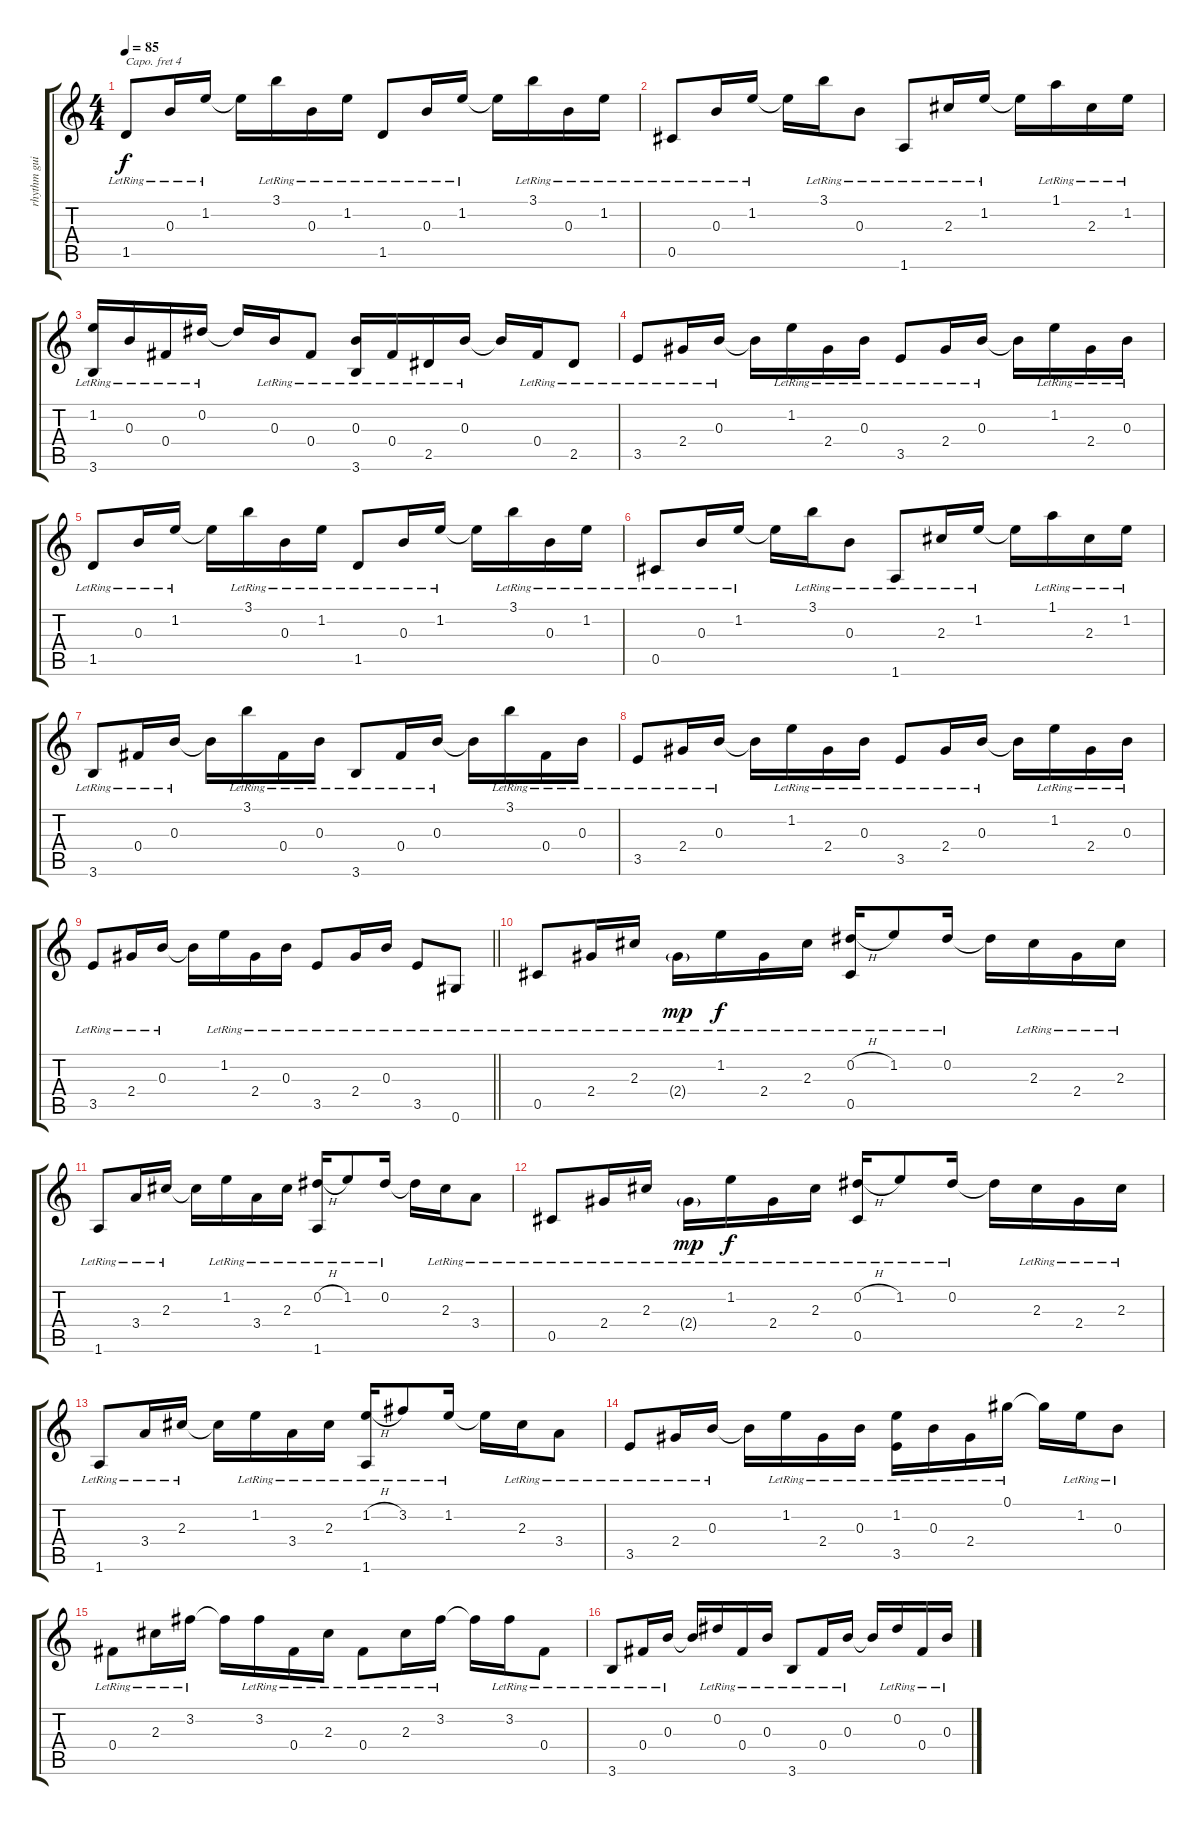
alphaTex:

\track ("rhythm guitar" "rhythm gui") {instrument acousticguitarsteel}
\staff {score tabs}
\capo 4
\tuning (E4 B3 G3 D3 A2 E2) {hide}
\ts (4 4)
\tempo 85
\clef g2
\ks c
1.5{lr}.8{dy f} 0.3{lr}.16 1.2{lr}.16 1.2{t}.16 3.1{lr}.16 0.3{lr}.16 1.2{lr}.16 1.5{lr}.8 0.3{lr}.16 1.2{lr}.16 1.2{t}.16 3.1{lr}.16 0.3{lr}.16 1.2{lr}.16 |
0.5{lr}.8 0.3{lr}.16 1.2{lr}.16 1.2{t}.16 3.1{lr}.16 0.3{lr}.8 1.6{lr}.8 2.3{lr}.16 1.2{lr}.16 1.2{t}.16 1.1{lr}.16 2.3{lr}.16 1.2{lr}.16 |
(1.2{lr} 3.6{lr}).16 0.3{lr}.16 0.4{lr}.16 0.2{lr}.16 0.2{t}.16 0.3{lr}.16 0.4{lr}.8 (0.3{lr} 3.6{lr}).16 0.4{lr}.16 2.5{lr}.16 0.3{lr}.16 0.3{t}.16 0.4{lr}.16 2.5{lr}.8 |
3.5{lr}.8 2.4{lr}.16 0.3{lr}.16 0.3{t}.16 1.2{lr}.16 2.4{lr}.16 0.3{lr}.16 3.5{lr}.8 2.4{lr}.16 0.3{lr}.16 0.3{t}.16 1.2{lr}.16 2.4{lr}.16 0.3{lr}.16 |
1.5{lr}.8 0.3{lr}.16 1.2{lr}.16 1.2{t}.16 3.1{lr}.16 0.3{lr}.16 1.2{lr}.16 1.5{lr}.8 0.3{lr}.16 1.2{lr}.16 1.2{t}.16 3.1{lr}.16 0.3{lr}.16 1.2{lr}.16 |
0.5{lr}.8 0.3{lr}.16 1.2{lr}.16 1.2{t}.16 3.1{lr}.16 0.3{lr}.8 1.6{lr}.8 2.3{lr}.16 1.2{lr}.16 1.2{t}.16 1.1{lr}.16 2.3{lr}.16 1.2{lr}.16 |
3.6{lr}.8 0.4{lr}.16 0.3{lr}.16 0.3{t}.16 3.1{lr}.16 0.4{lr}.16 0.3{lr}.16 3.6{lr}.8 0.4{lr}.16 0.3{lr}.16 0.3{t}.16 3.1{lr}.16 0.4{lr}.16 0.3{lr}.16 |
3.5{lr}.8 2.4{lr}.16 0.3{lr}.16 0.3{t}.16 1.2{lr}.16 2.4{lr}.16 0.3{lr}.16 3.5{lr}.8 2.4{lr}.16 0.3{lr}.16 0.3{t}.16 1.2{lr}.16 2.4{lr}.16 0.3{lr}.16 |
\barLineRight lightlight
3.5{lr}.8 2.4{lr}.16 0.3{lr}.16 0.3{t}.16 1.2{lr}.16 2.4{lr}.16 0.3{lr}.16 3.5{lr}.8 2.4{lr}.16 0.3{lr}.16 3.5{lr}.8 0.6{lr}.8 |
0.5{lr}.8 2.4{lr}.16 2.3{lr}.16 2.4{g lr}.16{dy mp} 1.2{lr}.16{dy f} 2.4{lr}.16 2.3{lr}.16 (0.2{h lr} 0.5{lr}).16 1.2{lr}.8 0.2{lr}.16 0.2{t}.16 2.3{lr}.16 2.4{lr}.16 2.3{lr}.16 |
1.6{lr}.8 3.4{lr}.16 2.3{lr}.16 2.3{t}.16 1.2{lr}.16 3.4{lr}.16 2.3{lr}.16 (0.2{h lr} 1.6{lr}).16 1.2{lr}.8 0.2{lr}.16 0.2{t}.16 2.3{lr}.16 3.4{lr}.8 |
0.5{lr}.8 2.4{lr}.16 2.3{lr}.16 2.4{g lr}.16{dy mp} 1.2{lr}.16{dy f} 2.4{lr}.16 2.3{lr}.16 (0.2{h lr} 0.5{lr}).16 1.2{lr}.8 0.2{lr}.16 0.2{t}.16 2.3{lr}.16 2.4{lr}.16 2.3{lr}.16 |
1.6{lr}.8 3.4{lr}.16 2.3{lr}.16 2.3{t}.16 1.2{lr}.16 3.4{lr}.16 2.3{lr}.16 (1.2{h lr} 1.6{lr}).16 3.2{lr}.8 1.2{lr}.16 1.2{t}.16 2.3{lr}.16 3.4{lr}.8 |
3.5{lr}.8 2.4{lr}.16 0.3{lr}.16 0.3{t}.16 1.2{lr}.16 2.4{lr}.16 0.3{lr}.16 (1.2{lr} 3.5{lr}).16 0.3{lr}.16 2.4{lr}.16 0.1{lr}.16 0.1{t}.16 1.2{lr}.16 0.3{lr}.8 |
0.4{lr}.8 2.3{lr}.16 3.2{lr}.16 3.2{t}.16 3.2{lr}.16 0.4{lr}.16 2.3{lr}.16 0.4{lr}.8 2.3{lr}.16 3.2{lr}.16 3.2{t}.16 3.2{lr}.16 0.4{lr}.8 |
3.6{lr}.8 0.4{lr}.16 0.3{lr}.16 0.3{t}.16 0.2{lr}.16 0.4{lr}.16 0.3{lr}.16 3.6{lr}.8 0.4{lr}.16 0.3{lr}.16 0.3{t}.16 0.2{lr}.16 0.4{lr}.16 0.3{lr}.16
